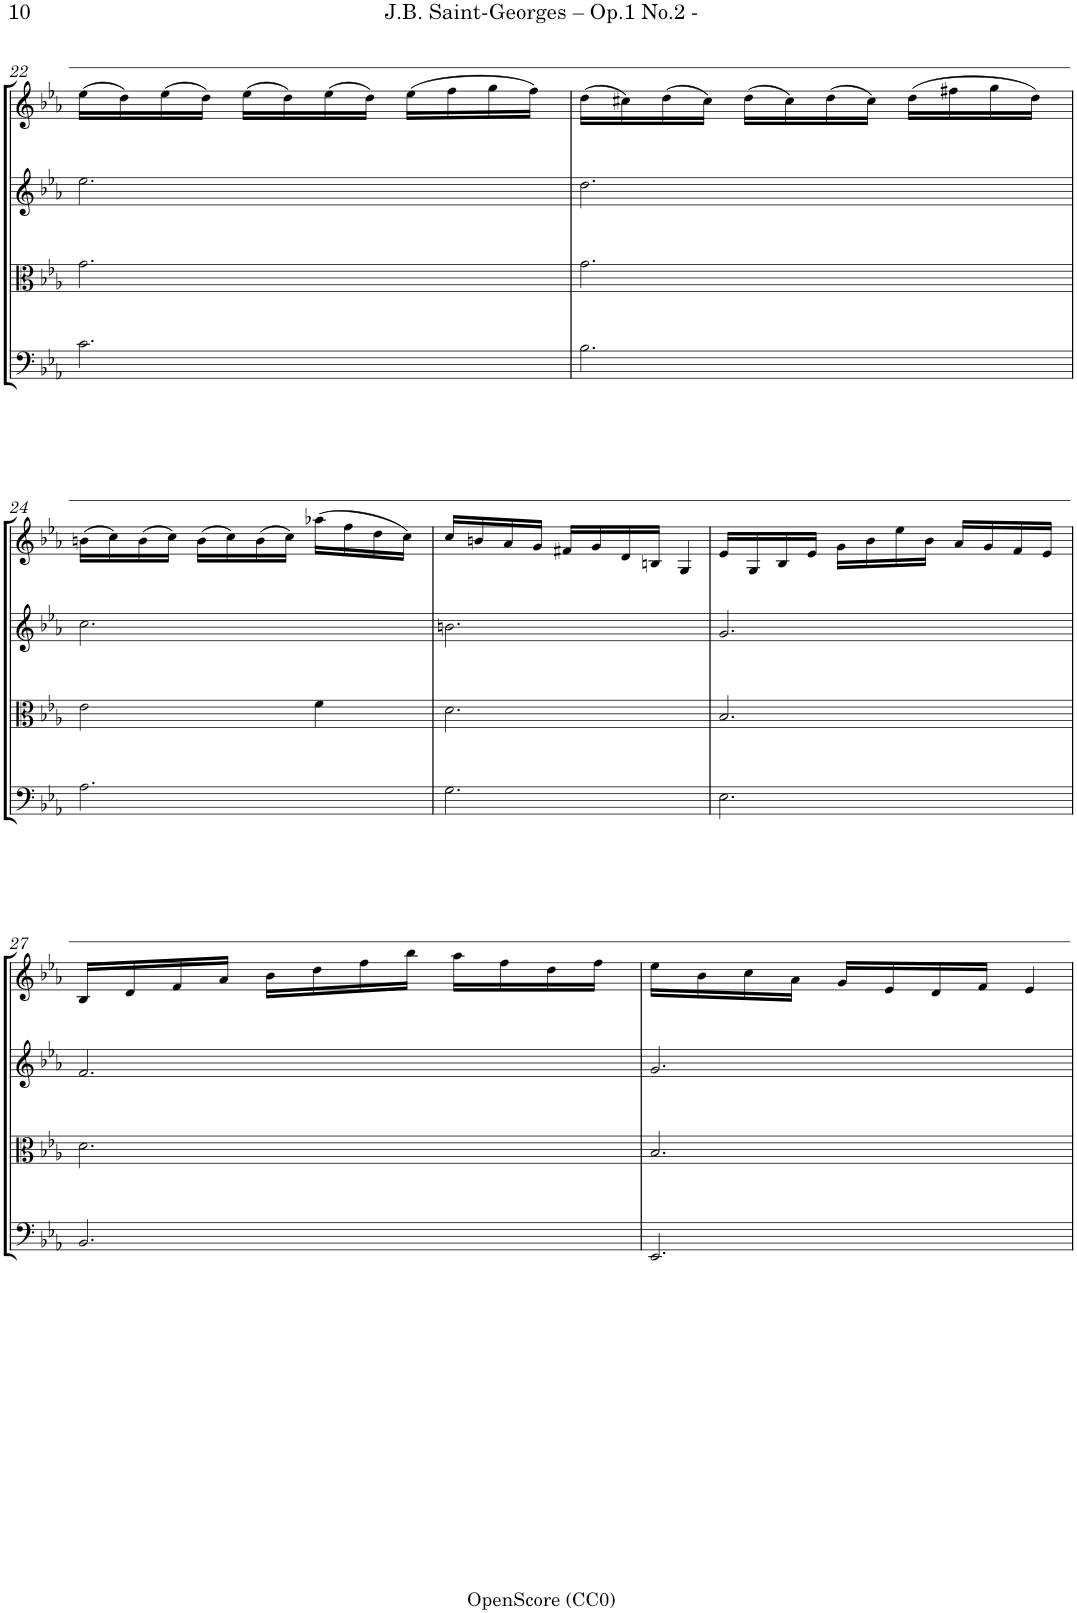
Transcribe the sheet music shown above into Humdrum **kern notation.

**kern	**kern	**kern	**kern
*part4	*part3	*part2	*part1
*staff4	*staff3	*staff2	*staff1
*I"Violoncello	*I"Viola	*I"Violin 2	*I"Violin 1
*I'Vc	*I'Vla	*I'Vln	*I'Vln
!!LO:PB:g=z
*clefF4	*clefC3	*clefG2	*clefG2
*k[b-e-a-]	*k[b-e-a-]	*k[b-e-a-]	*k[b-e-a-]
*M3/4	*M3/4	*M3/4	*M3/4
=22	=22	=22	=22
2.c\	2.g\	2.ee-\	(16ee-\LL
.	.	.	16dd\)
.	.	.	(16ee-\
.	.	.	16dd\JJ)
.	.	.	(16ee-\LL
.	.	.	16dd\)
.	.	.	(16ee-\
.	.	.	16dd\JJ)
.	.	.	(16ee-\LL
.	.	.	16ff\
.	.	.	16gg\
.	.	.	16ff\JJ)
=23	=23	=23	=23
2.B-\	2.g\	2.dd\	(16dd\LL
.	.	.	16cc#X\)
.	.	.	(16dd\
.	.	.	16cc#\JJ)
.	.	.	(16dd\LL
.	.	.	16cc#\)
.	.	.	(16dd\
.	.	.	16cc#\JJ)
.	.	.	(16dd\LL
.	.	.	16ff#X\
.	.	.	16gg\
.	.	.	16dd\JJ)
!!LO:LB:g=z
=24	=24	=24	=24
2.A-\	2e-\	2.cc\	(16bn\LL
.	.	.	16cc\)
.	.	.	(16b\
.	.	.	16cc\JJ)
.	.	.	(16b\LL
.	.	.	16cc\)
.	.	.	(16b\
.	.	.	16cc\JJ)
.	4f\	.	(16aa-X\LL
.	.	.	16ff\
.	.	.	16dd\
.	.	.	16cc\JJ)
=25	=25	=25	=25
2.G\	2.d\	2.bn\	16cc/LL
.	.	.	16bn/
.	.	.	16a-/
.	.	.	16g/JJ
.	.	.	16f#X/LL
.	.	.	16g/
.	.	.	16d/
.	.	.	16Bn/JJ
.	.	.	4G/
=26	=26	=26	=26
2.E-\	2.B-/	2.g/	16e-/LL
.	.	.	16G/
.	.	.	16B-/
.	.	.	16e-/JJ
.	.	.	16g\LL
.	.	.	16b-\
.	.	.	16ee-\
.	.	.	16b-\JJ
.	.	.	16a-/LL
.	.	.	16g/
.	.	.	16f/
.	.	.	16e-/JJ
!!LO:LB:g=z
=27	=27	=27	=27
2.BB-/	2.d\	2.f/	16B-/LL
.	.	.	16d/
.	.	.	16f/
.	.	.	16a-/JJ
.	.	.	16b-\LL
.	.	.	16dd\
.	.	.	16ff\
.	.	.	16bb-\JJ
.	.	.	16aa-\LL
.	.	.	16ff\
.	.	.	16dd\
.	.	.	16ff\JJ
=28	=28	=28	=28
2.EE-/	2.B-/	2.g/	16ee-\LL
.	.	.	16b-\
.	.	.	16cc\
.	.	.	16a-\JJ
.	.	.	16g/LL
.	.	.	16e-/
.	.	.	16d/
.	.	.	16f/JJ
.	.	.	4e-/
=	=	=	=
*-	*-	*-	*-
